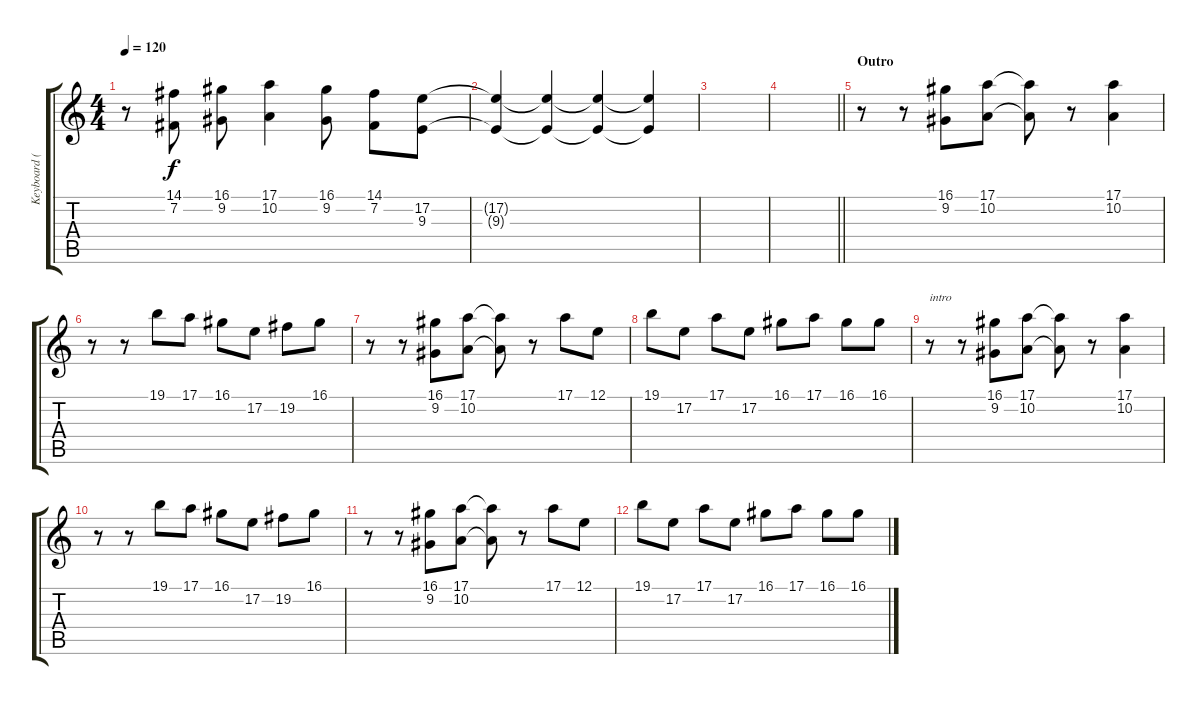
\track ("Keyboard (right hand)" "Keyboard (") {instrument electricgrandpiano}
\staff {score tabs}
\tuning (E4 B3 G3 D3 A2 E2) {hide}
\ts (4 4)
\tempo 120
\clef g2
\ks c
r.8{dy f volume 9 instrument stringensemble1} (14.1 7.2).8 (16.1 9.2).8 (17.1 10.2).4 (16.1 9.2).8 (14.1 7.2).8 (17.2 9.3).8 |
(17.2{t} 9.3{t}).4 (17.2{t} 9.3{t}).4 (17.2{t} 9.3{t}).4 (17.2{t} 9.3{t}).4 |
|
\barLineRight lightlight
|
\section ("" "Outro")
r.8{volume 10 instrument electricgrandpiano} r.8 (16.1 9.2).8 (17.1 10.2).8 (17.1{t} 10.2{t}).8 r.8 (17.1 10.2).4 |
r.8 r.8 19.1.8 17.1.8 16.1.8 17.2.8 19.2.8 16.1.8 |
r.8 r.8 (16.1 9.2).8 (17.1 10.2).8 (17.1{t} 10.2{t}).8 r.8 17.1.8 12.1.8 |
19.1.8 17.2.8 17.1.8 17.2.8 16.1.8 17.1.8 16.1.8 16.1.8 |
r.8{txt "intro"} r.8 (16.1 9.2).8 (17.1 10.2).8 (17.1{t} 10.2{t}).8 r.8 (17.1 10.2).4 |
r.8 r.8 19.1.8 17.1.8 16.1.8 17.2.8 19.2.8 16.1.8 |
r.8 r.8 (16.1 9.2).8 (17.1 10.2).8 (17.1{t} 10.2{t}).8 r.8 17.1.8 12.1.8 |
19.1.8 17.2.8 17.1.8 17.2.8 16.1.8 17.1.8 16.1.8 16.1.8
